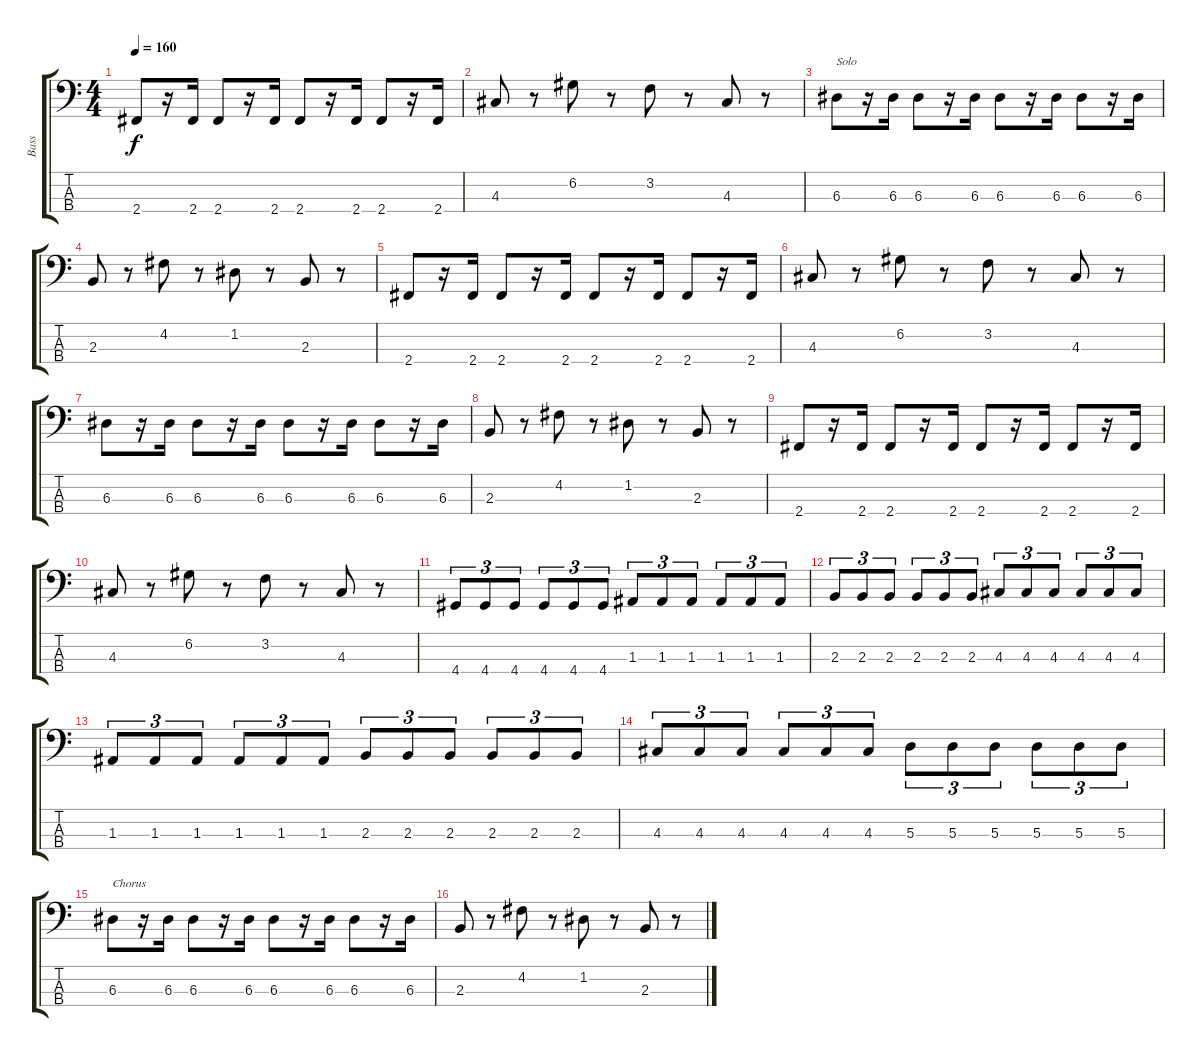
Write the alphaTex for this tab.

\track ("Bass" "Bass") {instrument electricbassfinger}
\staff {score tabs}
\tuning (G2 D2 A1 E1) {hide}
\ts (4 4)
\tempo 160
\clef f4
\ks c
2.4.8{dy f} r.16 2.4.16 2.4.8 r.16 2.4.16 2.4.8 r.16 2.4.16 2.4.8 r.16 2.4.16 |
4.3.8 r.8 6.2.8 r.8 3.2.8 r.8 4.3.8 r.8 |
6.3.8{txt "Solo"} r.16 6.3.16 6.3.8 r.16 6.3.16 6.3.8 r.16 6.3.16 6.3.8 r.16 6.3.16 |
2.3.8 r.8 4.2.8 r.8 1.2.8 r.8 2.3.8 r.8 |
2.4.8 r.16 2.4.16 2.4.8 r.16 2.4.16 2.4.8 r.16 2.4.16 2.4.8 r.16 2.4.16 |
4.3.8 r.8 6.2.8 r.8 3.2.8 r.8 4.3.8 r.8 |
6.3.8 r.16 6.3.16 6.3.8 r.16 6.3.16 6.3.8 r.16 6.3.16 6.3.8 r.16 6.3.16 |
2.3.8 r.8 4.2.8 r.8 1.2.8 r.8 2.3.8 r.8 |
2.4.8 r.16 2.4.16 2.4.8 r.16 2.4.16 2.4.8 r.16 2.4.16 2.4.8 r.16 2.4.16 |
4.3.8 r.8 6.2.8 r.8 3.2.8 r.8 4.3.8 r.8 |
4.4.8{tu (3 2)} 4.4.8{tu (3 2)} 4.4.8{tu (3 2)} 4.4.8{tu (3 2)} 4.4.8{tu (3 2)} 4.4.8{tu (3 2)} 1.3.8{tu (3 2)} 1.3.8{tu (3 2)} 1.3.8{tu (3 2)} 1.3.8{tu (3 2)} 1.3.8{tu (3 2)} 1.3.8{tu (3 2)} |
2.3.8{tu (3 2)} 2.3.8{tu (3 2)} 2.3.8{tu (3 2)} 2.3.8{tu (3 2)} 2.3.8{tu (3 2)} 2.3.8{tu (3 2)} 4.3.8{tu (3 2)} 4.3.8{tu (3 2)} 4.3.8{tu (3 2)} 4.3.8{tu (3 2)} 4.3.8{tu (3 2)} 4.3.8{tu (3 2)} |
1.3.8{tu (3 2)} 1.3.8{tu (3 2)} 1.3.8{tu (3 2)} 1.3.8{tu (3 2)} 1.3.8{tu (3 2)} 1.3.8{tu (3 2)} 2.3.8{tu (3 2)} 2.3.8{tu (3 2)} 2.3.8{tu (3 2)} 2.3.8{tu (3 2)} 2.3.8{tu (3 2)} 2.3.8{tu (3 2)} |
4.3.8{tu (3 2)} 4.3.8{tu (3 2)} 4.3.8{tu (3 2)} 4.3.8{tu (3 2)} 4.3.8{tu (3 2)} 4.3.8{tu (3 2)} 5.3.8{tu (3 2)} 5.3.8{tu (3 2)} 5.3.8{tu (3 2)} 5.3.8{tu (3 2)} 5.3.8{tu (3 2)} 5.3.8{tu (3 2)} |
6.3.8{txt "Chorus"} r.16 6.3.16 6.3.8 r.16 6.3.16 6.3.8 r.16 6.3.16 6.3.8 r.16 6.3.16 |
2.3.8 r.8 4.2.8 r.8 1.2.8 r.8 2.3.8 r.8
